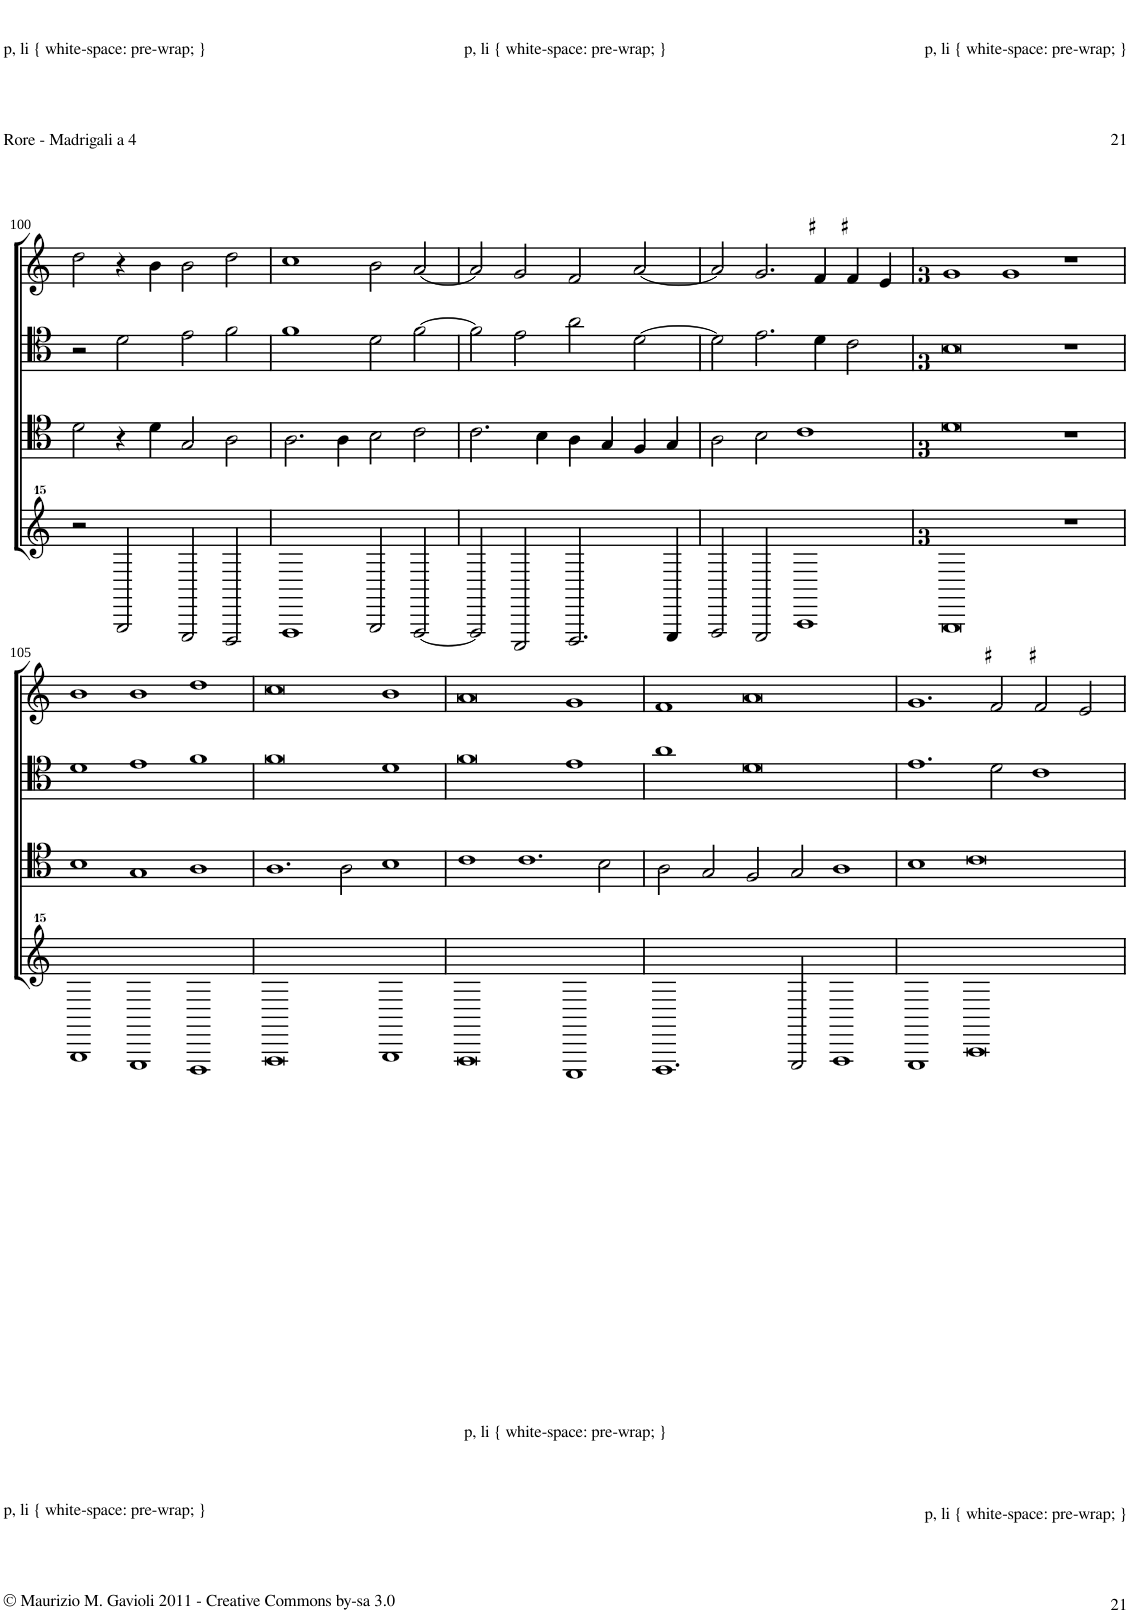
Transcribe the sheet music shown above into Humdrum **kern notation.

**kern	**kern	**kern	**kern
*part4	*part3	*part2	*part1
*staff4	*staff3	*staff2	*staff1
*I"Basso	*I"Tenore	*I"Alto	*I"Canto
!!LO:PB:g=z
*clefG^^2	*clefC4	*clefC4	*clefG2
*k[]	*k[]	*k[]	*k[]
*M4/2	*M4/2	*M4/2	*M4/2
*met(c|)	*met(c|)	*met(c|)	*met(c|)
=100	=100	=100	=100
2r	2d\	2r	2dd\
2G/	4r	2d\	4r
.	4d\	.	4b\
2E/	2G/	2e\	2b\
2D/	2A\	2f\	2dd\
=101	=101	=101	=101
1F	2.A\	1f	1cc
.	4A\	.	.
2G/	2B\	2d\	2b\
[2F/	2c\	[2f\	[2a/
=102	=102	=102	=102
2F/]	2.c\	2f\]	2a/]
2C/	.	2e\	2g/
.	4B\	.	.
2.D/	4A\	2a\	2f/
.	4G/	.	.
.	4F/	[2d\	[2a/
4E/	4G/	.	.
=103	=103	=103	=103
2F/	2A\	2d\]	2a/]
2E/	2B\	2.e\	2.g/
1A	1c	.	.
.	.	4d\	4f#X/
.	.	2c\	4f#X/
.	.	.	4e/
=104	=104	=104	=104
*M3/1	*M3/1	*M3/1	*M3/1
0G	0d	0B	1g
.	.	.	1g
1r	1r	1r	1r
!!LO:LB:g=z
=105	=105	=105	=105
1G	1B	1d	1b
1E	1G	1e	1b
1D	1A	1f	1dd
=106	=106	=106	=106
0F	1.A	0f	0cc
.	2A\	.	.
1G	1B	1d	1b
=107	=107	=107	=107
0F	1c	0f	0a
.	1.c	.	.
1C	.	1e	1g
.	2B\	.	.
=108	=108	=108	=108
1.D	2A\	1a	1f
.	2G/	.	.
.	2F/	0d	0a
2E/	2G/	.	.
1F	1A	.	.
=109	=109	=109	=109
1E	1B	1.e	1.g
0A	0c	.	.
.	.	2d\	2f#X/
.	.	1c	2f#X/
.	.	.	2e/
=	=	=	=
*-	*-	*-	*-
